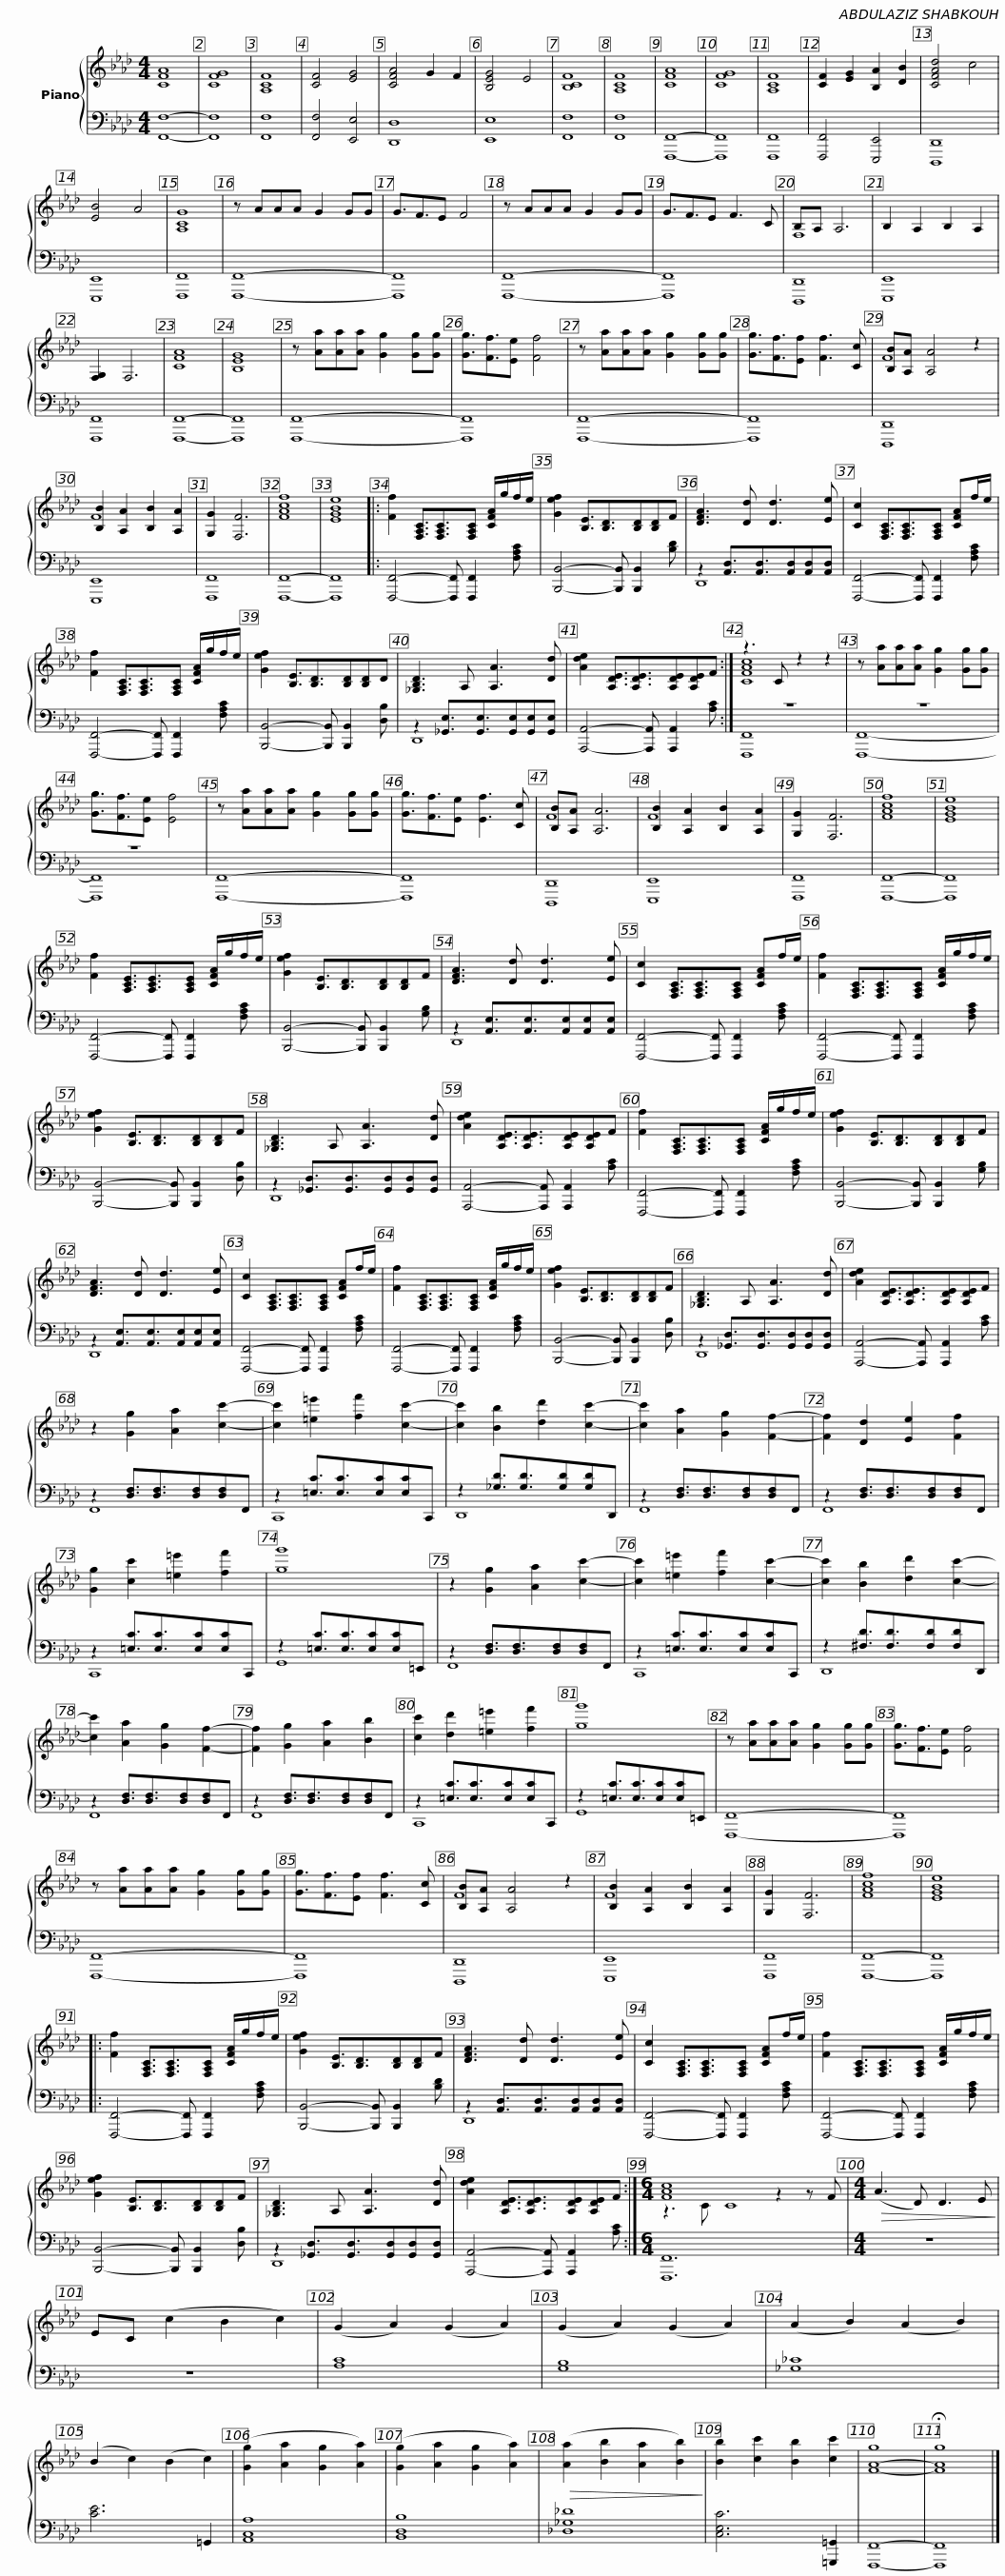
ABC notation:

X:1
%%score { ( 1 3 5 ) | ( 2 4 6 ) }
L:1/8
M:4/4
I:linebreak $
K:Ab
V:1 treble
V:3 treble
V:5 treble
V:2 bass
V:4 bass
V:6 bass
V:1
 [CFA]8 | [CFG]8 | [A,CF]8 | [CF]4 [EG]4 | [CFA]4 G2 F2 | %5
 [B,EG]4 E4 | [B,CF]8 | [A,CF]8 | [CFA]8 | [CFG]8 |$ %10
 [A,CF]8 | [CF]2 [EG]2 [B,A]2 [DB]2 | [CFAd]4 c4 | [EB]4 A4 | [A,CG]8 | %15
 z AAA G2 GG | G3/2F3/2E F4 | z AAA G2 GG |$ G3/2F3/2E F3 C | B,A, A,6 | %20
 B,2 A,2 B,2 A,2 | [F,G,]2 F,6 | [CFA]8 | [B,EG]8 | z [Aa][Aa][Aa] [Gg]2 [Gg][Gg] |$ %25
 [Gg]3/2[Ff]3/2[Ee] [Ff]4 | z [Aa][Aa][Aa] [Gg]2 [Gg][Gg] | [Gg]3/2[Ff]3/2[Ef] [Ff]3 [Cc] | [B,B][A,A] [A,A]4 z2 | [B,B]2 [A,A]2 [B,B]2 [A,A]2 | %30
 [G,G]2 [F,F]6 | [FAcf]8 |$ [EGBe]8 |: [Ff]2 [F,A,C]3/2[F,A,C]3/2[F,A,C] [CFA]/g/f/e/ | [Gef]2 [B,E]3/2[B,D]3/2[B,D][B,D]F | %35
 [DFA]3 [Dd] [Dd]3 [Ee] | [Cc]2 [F,A,C]3/2[F,A,C]3/2[F,A,C] [CFA]f/e/ |$ [Ff]2 [F,A,C]3/2[F,A,C]3/2[F,A,C] [CFA]/g/f/e/ | [Gef]2 [B,E]3/2[B,D]3/2[B,D][B,D]D | [_G,B,D]3 A, [A,A]3 [Dd] | %40
 [Ade]2 [A,DE]3/2[A,DE]3/2[A,DE][A,DE]F :|$ z3 C z2 z2 | z [Aa][Aa][Aa] [Gg]2 [Gg][Gg] | [Gg]3/2[Ff]3/2[Ee] [Ef]4 | z [Aa][Aa][Aa] [Gg]2 [Gg][Gg] | %45
 [Gg]3/2[Ff]3/2[Ee] [Ef]3 [Cc] | [B,B][A,A] [A,A]6 |$ [B,B]2 [A,A]2 [B,B]2 [A,A]2 | [G,G]2 [F,F]6 | [FAcf]8 | %50
 [EGBe]8 | [Ff]2 [A,CE]3/2[A,CE]3/2[A,CE] [CFA]/g/f/e/ | [Gef]2 [B,E]3/2[B,D]3/2[B,D][B,D]F |$ [DFA]3 [Dd] [Dd]3 [Ee] | [Cc]2 [F,A,C]3/2[F,A,C]3/2[F,A,C] [CFA]f/e/ | %55
 [Ff]2 [F,A,C]3/2[F,A,C]3/2[F,A,C] [CFA]/g/f/e/ | [Gef]2 [B,E]3/2[B,D]3/2[B,D][B,D]F |$ [_G,B,D]3 A, [A,A]3 [Dd] | [Ade]2 [A,DE]3/2[A,DE]3/2[A,DE][A,DE]F | [Ff]2 [F,A,C]3/2[F,A,C]3/2[F,A,C] [CFA]/g/f/e/ | %60
 [Gef]2 [B,E]3/2[B,D]3/2[B,D][B,D]F |$ [DFA]3 [Dd] [Dd]3 [Ee] | [Cc]2 [F,A,C]3/2[F,A,C]3/2[F,A,C] [CFA]f/e/ | [Ff]2 [F,A,C]3/2[F,A,C]3/2[F,A,C] [CFA]/g/f/e/ | [Gef]2 [B,E]3/2[B,D]3/2[B,D][B,D]F |$ %65
 [_G,B,D]3 A, [A,A]3 [Dd] | [Ade]2 [A,DE]3/2[A,DE]3/2[A,DE][A,DE]F | z2 [Gg]2 [Aa]2 [cc']2- | [cc']2 [=e=e']2 [ff']2 [cc']2- |$ [cc']2 [Bb]2 [dd']2 [cc']2- | %70
 [cc']2 [Aa]2 [Gg]2 [Ff]2- | [Ff]2 [Dd]2 [Ee]2 [Ff]2 | [Gg]2 [cc']2 [=e=e']2 [ff']2 | [gg']8 |$ z2 [Gg]2 [Aa]2 [cc']2- | %75
 [cc']2 [=e=e']2 [ff']2 [cc']2- | [cc']2 [Bb]2 [dd']2 [cc']2- | [cc']2 [Aa]2 [Gg]2 [Ff]2- | [Ff]2 [Gg]2 [Aa]2 [Bb]2 |$ [cc']2 [dd']2 [=e=e']2 [ff']2 | %80
 [gg']8 | z [Aa][Aa][Aa] [Gg]2 [Gg][Gg] | [Gg]3/2[Ff]3/2[Ee] [Ff]4 | z [Aa][Aa][Aa] [Gg]2 [Gg][Gg] |$ [Gg]3/2[Ff]3/2[Ef] [Ff]3 [Cc] | %85
 [B,B][A,A] [A,A]4 z2 | [B,B]2 [A,A]2 [B,B]2 [A,A]2 | [G,G]2 [F,F]6 | [FAcf]8 | [EGBe]8 |: %90
 [Ff]2 [F,A,C]3/2[F,A,C]3/2[F,A,C] [CFA]/g/f/e/ |$ [Gef]2 [B,E]3/2[B,D]3/2[B,D][B,D]F | [DFA]3 [Dd] [Dd]3 [Ee] | [Cc]2 [F,A,C]3/2[F,A,C]3/2[F,A,C] [CFA]f/e/ | [Ff]2 [F,A,C]3/2[F,A,C]3/2[F,A,C] [CFA]/g/f/e/ |$ %95
 [Gef]2 [B,E]3/2[B,D]3/2[B,D][B,D]F | [_G,B,D]3 A, [A,A]3 [Dd] | [Ade]2 [A,DE]3/2[A,DE]3/2[A,DE][A,DE]F :|[M:6/4] [FAc]8 z2 z F |$[M:4/4]!>(! (A3 D) D3 E!>)! | %100
 EC (c2 B2 c2) | (G2 A2) (G2 A2) | (G2 A2) (G2 A2) | (A2 B2) (A2 B2) | (B2 c2) (B2 c2) | %105
 ([Gg]2 [Aa]2 [Gg]2 [Aa]2) | ([Gg]2 [Aa]2 [Gg]2 [Aa]2) |$!>(! ([Aa]2 [Bb]2 [Aa]2 [Bb]2)!>)! | [Bb]2 [cc']2 [Bb]2 [cc']2 | [F-A-g]8 | %110
 !fermata![FAg]8 |] %111
V:2
 [F,,F,]8- | [F,,F,]8 | [F,,F,]8 | [F,,F,]4 [E,,E,]4 | [D,,D,]8 | %5
 [E,,E,]8 | [F,,F,]8 | [F,,F,]8 | [F,,,F,,]8- | [F,,,F,,]8 |$ %10
 [F,,,F,,]8 | [F,,,F,,]4 [E,,,E,,]4 | [D,,,D,,]8 | [E,,,E,,]8 | [F,,,F,,]8 | %15
 [F,,,F,,]8- | [F,,,F,,]8 | [F,,,F,,]8- |$ [F,,,F,,]8 | [D,,,D,,]8 | %20
 [E,,,E,,]8 | [F,,,F,,]8 | [F,,,F,,]8- | [F,,,F,,]8 | [F,,,F,,]8- |$ %25
 [F,,,F,,]8 | [F,,,F,,]8- | [F,,,F,,]8 | [D,,,D,,]8 | [E,,,E,,]8 | %30
 [F,,,F,,]8 | [F,,,F,,]8- |$ [F,,,F,,]8 |: [F,,,F,,]4- [F,,,F,,] [F,,,F,,]2 [F,A,C] | [B,,,B,,]4- [B,,,B,,] [B,,,B,,]2 [B,D] | %35
 z2 [A,,D,]3/2[A,,D,]3/2[A,,D,][A,,D,][A,,D,] | [F,,,F,,]4- [F,,,F,,] [F,,,F,,]2 [F,A,C] |$ [F,,,F,,]4- [F,,,F,,] [F,,,F,,]2 [F,A,C] | [B,,,B,,]4- [B,,,B,,] [B,,,B,,]2 [D,B,] | z2 [_G,,E,]3/2[G,,E,]3/2[G,,E,][G,,E,][G,,E,] | %40
 [A,,,A,,]4- [A,,,A,,] [A,,,A,,]2 [A,C] :|$ z8 | z8 | z8 | [F,,,F,,]8- | %45
 [F,,,F,,]8 | [D,,,D,,]8 |$ [E,,,E,,]8 | [F,,,F,,]8 | [F,,,F,,]8- | %50
 [F,,,F,,]8 | [F,,,F,,]4- [F,,,F,,] [F,,,F,,]2 [F,A,C] | [B,,,B,,]4- [B,,,B,,] [B,,,B,,]2 [G,B,] |$ z2 [A,,E,]3/2[A,,E,]3/2[A,,E,][A,,E,][A,,E,] | [F,,,F,,]4- [F,,,F,,] [F,,,F,,]2 [F,A,C] | %55
 [F,,,F,,]4- [F,,,F,,] [F,,,F,,]2 [F,A,C] | [B,,,B,,]4- [B,,,B,,] [B,,,B,,]2 [D,B,] |$ z2 [_G,,D,]3/2[G,,D,]3/2[G,,D,][G,,D,][G,,D,] | [A,,,A,,]4- [A,,,A,,] [A,,,A,,]2 [A,C] | [F,,,F,,]4- [F,,,F,,] [F,,,F,,]2 [F,A,C] | %60
 [B,,,B,,]4- [B,,,B,,] [B,,,B,,]2 [G,B,] |$ z2 [A,,E,]3/2[A,,E,]3/2[A,,E,][A,,E,][A,,E,] | [F,,,F,,]4- [F,,,F,,] [F,,,F,,]2 [F,A,C] | [F,,,F,,]4- [F,,,F,,] [F,,,F,,]2 [F,A,C] | [B,,,B,,]4- [B,,,B,,] [B,,,B,,]2 [D,B,] |$ %65
 z2 [_G,,D,]3/2[G,,D,]3/2[G,,D,][G,,D,][G,,D,] | [A,,,A,,]4- [A,,,A,,] [A,,,A,,]2 [A,C] | z2 [D,F,]3/2[D,F,]3/2[D,F,][D,F,]F,, | z2 [=E,C]3/2[E,C]3/2[E,C][E,C]C,, |$ z2 [_G,D]3/2[G,D]3/2[G,D][G,D]D,, | %70
 z2 [D,F,]3/2[D,F,]3/2[D,F,][D,F,]F,, | z2 [D,F,]3/2[D,F,]3/2[D,F,][D,F,]F,, | z2 [=E,C]3/2[E,C]3/2[E,C][E,C]C,, | z2 [=E,C]3/2[E,C]3/2[E,C][E,C]=E,, |$ z2 [D,F,]3/2[D,F,]3/2[D,F,][D,F,]F,, | %75
 z2 [=E,C]3/2[E,C]3/2[E,C][E,C]C,, | z2 [^F,D]3/2[F,D]3/2[F,D][F,D]D,, | z2 [D,F,]3/2[D,F,]3/2[D,F,][D,F,]F,, | z2 [D,F,]3/2[D,F,]3/2[D,F,][D,F,]F,, |$ z2 [=E,C]3/2[E,C]3/2[E,C][E,C]C,, | %80
 z2 [=E,C]3/2[E,C]3/2[E,C][E,C]=E,, | [F,,,F,,]8- | [F,,,F,,]8 | [F,,,F,,]8- |$ [F,,,F,,]8 | %85
 [D,,,D,,]8 | [E,,,E,,]8 | [F,,,F,,]8 | [F,,,F,,]8- | [F,,,F,,]8 |: %90
 [F,,,F,,]4- [F,,,F,,] [F,,,F,,]2 [F,A,C] |$ [B,,,B,,]4- [B,,,B,,] [B,,,B,,]2 [B,D] | z2 [A,,D,]3/2[A,,D,]3/2[A,,D,][A,,D,][A,,D,] | [F,,,F,,]4- [F,,,F,,] [F,,,F,,]2 [F,A,C] | [F,,,F,,]4- [F,,,F,,] [F,,,F,,]2 [F,A,C] |$ %95
 [B,,,B,,]4- [B,,,B,,] [B,,,B,,]2 [D,B,] | z2 [_G,,D,]3/2[G,,D,]3/2[G,,D,][G,,D,][G,,D,] | [A,,,A,,]4- [A,,,A,,] [A,,,A,,]2 [A,C] :|[M:6/4] [F,,,F,,]12 |$[M:4/4] z8 | %100
 z8 | [A,C]8 | [G,B,]8 | [_G,_C]8 | [CE]6 =G,,2 | %105
 [A,,C,A,]8 | [B,,D,B,]8 |$ [_D,_G,_D]8 | [C,E,C]6 [=G,,,=G,,]2 | [F,,,F,,]8- | %110
 [F,,,F,,]8 |] %111
V:3
 x8 | x8 | x8 | x8 | x8 | %5
 x8 | x8 | x8 | x8 | x8 |$ %10
 x8 | x8 | x8 | x8 | x8 | %15
 x8 | x8 | x8 |$ x8 | F,8 | %20
 x8 | x8 | x8 | x8 | x8 |$ %25
 x8 | x8 | x8 | F8 | F8 | %30
 x8 | x8 |$ x8 |: x8 | x8 | %35
 x8 | x8 |$ x8 | x8 | x8 | %40
 x8 :|$ [FAc]8 | x8 | x8 | x8 | %45
 x8 | F8 |$ F8 | x8 | x8 | %50
 x8 | x8 | x8 |$ x8 | x8 | %55
 x8 | x8 |$ x8 | x8 | x8 | %60
 x8 |$ x8 | x8 | x8 | x8 |$ %65
 x8 | x8 | x8 | x8 |$ x8 | %70
 x8 | x8 | x8 | x8 |$ x8 | %75
 x8 | x8 | x8 | x8 |$ x8 | %80
 x8 | x8 | x8 | x8 |$ x8 | %85
 F8 | F8 | x8 | x8 | x8 |: %90
 x8 |$ x8 | x8 | x8 | x8 |$ %95
 x8 | x8 | x8 :|[M:6/4] z3 C C8 |$[M:4/4] x8 | %100
 x8 | x8 | x8 | x8 | x8 | %105
 x8 | x8 |$ x8 | x8 | x8 | %110
 x8 |] %111
V:4
 x8 | x8 | x8 | x8 | x8 | %5
 x8 | x8 | x8 | x8 | x8 |$ %10
 x8 | x8 | x8 | x8 | x8 | %15
 x8 | x8 | x8 |$ x8 | x8 | %20
 x8 | x8 | x8 | x8 | x8 |$ %25
 x8 | x8 | x8 | x8 | x8 | %30
 x8 | x8 |$ x8 |: x8 | x8 | %35
 D,,8 | x8 |$ x8 | x8 | D,,8 | %40
 x8 :|$ [F,,,F,,]8 | [F,,,F,,]8- | [F,,,F,,]8 | x8 | %45
 x8 | x8 |$ x8 | x8 | x8 | %50
 x8 | x8 | x8 |$ D,,8 | x8 | %55
 x8 | x8 |$ D,,8 | x8 | x8 | %60
 x8 |$ D,,8 | x8 | x8 | x8 |$ %65
 D,,8 | x8 | x8 | C,,8 |$ D,,8 | %70
 x8 | x8 | C,,8 | G,,8 |$ x8 | %75
 C,,8 | D,,8 | x8 | x8 |$ C,,8 | %80
 G,,8 | x8 | x8 | x8 |$ x8 | %85
 x8 | x8 | x8 | x8 | x8 |: %90
 x8 |$ x8 | D,,8 | x8 | x8 |$ %95
 x8 | D,,8 | x8 :|[M:6/4] x12 |$[M:4/4] x8 | %100
 x8 | x8 | x8 | x8 | x8 | %105
 x8 | x8 |$ x8 | x8 | x8 | %110
 x8 |] %111
V:5
 x8 | x8 | x8 | x8 | x8 | %5
 x8 | x8 | x8 | x8 | x8 |$ %10
 x8 | x8 | x8 | x8 | x8 | %15
 x8 | x8 | x8 |$ x8 | x8 | %20
 x8 | x8 | x8 | x8 | x8 |$ %25
 x8 | x8 | x8 | x8 | x8 | %30
 x8 | x8 |$ x8 |: x8 | x8 | %35
 x8 | x8 |$ x8 | x8 | x8 | %40
 x8 :|$ C8 | x8 | x8 | x8 | %45
 x8 | x8 |$ x8 | x8 | x8 | %50
 x8 | x8 | x8 |$ x8 | x8 | %55
 x8 | x8 |$ x8 | x8 | x8 | %60
 x8 |$ x8 | x8 | x8 | x8 |$ %65
 x8 | x8 | x8 | x8 |$ x8 | %70
 x8 | x8 | x8 | x8 |$ x8 | %75
 x8 | x8 | x8 | x8 |$ x8 | %80
 x8 | x8 | x8 | x8 |$ x8 | %85
 x8 | x8 | x8 | x8 | x8 |: %90
 x8 |$ x8 | x8 | x8 | x8 |$ %95
 x8 | x8 | x8 :|[M:6/4] x12 |$[M:4/4] x8 | %100
 x8 | x8 | x8 | x8 | x8 | %105
 x8 | x8 |$ x8 | x8 | x8 | %110
 x8 |] %111
V:6
 x8 | x8 | x8 | x8 | x8 | %5
 x8 | x8 | x8 | x8 | x8 |$ %10
 x8 | x8 | x8 | x8 | x8 | %15
 x8 | x8 | x8 |$ x8 | x8 | %20
 x8 | x8 | x8 | x8 | x8 |$ %25
 x8 | x8 | x8 | x8 | x8 | %30
 x8 | x8 |$ x8 |: x8 | x8 | %35
 x8 | x8 |$ x8 | x8 | x8 | %40
 x8 :|$ x8 | x8 | x8 | x8 | %45
 x8 | x8 |$ x8 | x8 | x8 | %50
 x8 | x8 | x8 |$ x8 | x8 | %55
 x8 | x8 |$ x8 | x8 | x8 | %60
 x8 |$ x8 | x8 | x8 | x8 |$ %65
 x8 | x8 | F,,8 | x8 |$ x8 | %70
 F,,8 | F,,8 | x8 | x8 |$ F,,8 | %75
 x8 | x8 | F,,8 | F,,8 |$ x8 | %80
 x8 | x8 | x8 | x8 |$ x8 | %85
 x8 | x8 | x8 | x8 | x8 |: %90
 x8 |$ x8 | x8 | x8 | x8 |$ %95
 x8 | x8 | x8 :|[M:6/4] x12 |$[M:4/4] x8 | %100
 x8 | x8 | x8 | x8 | x8 | %105
 x8 | x8 |$ x8 | x8 | x8 | %110
 x8 |] %111
